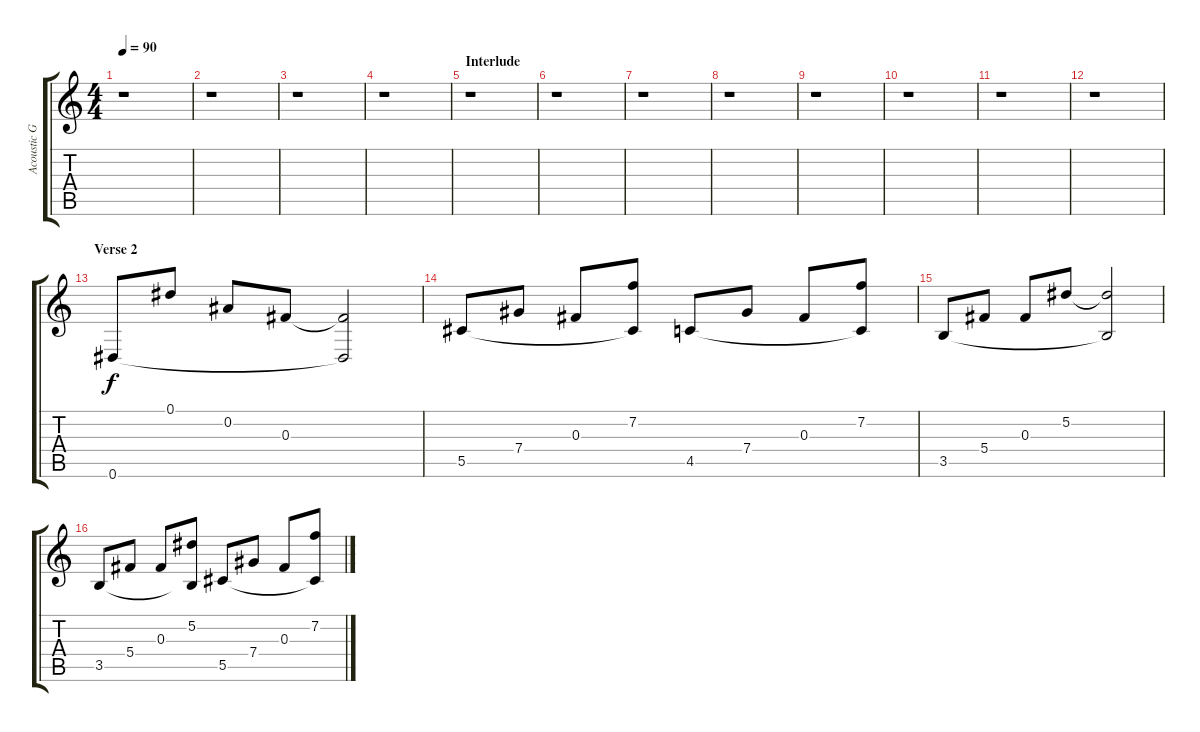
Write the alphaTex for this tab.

\track ("Acoustic Guitar" "Acoustic G") {instrument acousticguitarsteel}
\staff {score tabs}
\tuning (Eb4 Bb3 Gb3 Db3 Ab2 Eb2) {hide}
\ts (4 4)
\tempo 90
\clef g2
\ks c
r.1{dy f} |
r.1 |
r.1 |
r.1 |
\section ("" "Interlude")
r.1 |
r.1 |
r.1 |
r.1 |
r.1 |
r.1 |
r.1 |
r.1 |
\section ("" "Verse 2")
0.6.8 0.1.8 0.2.8 0.3.8 (0.3{t} 0.6{t}).2 |
5.5.8 7.4.8 0.3.8 (7.2 5.5{t}).8 4.5.8 7.4.8 0.3.8 (7.2 4.5{t}).8 |
3.5.8 5.4.8 0.3.8 5.2.8 (5.2{t} 3.5{t}).2 |
3.5.8 5.4.8 0.3.8 (5.2 3.5{t}).8 5.5.8 7.4.8 0.3.8 (7.2 5.5{t}).8
